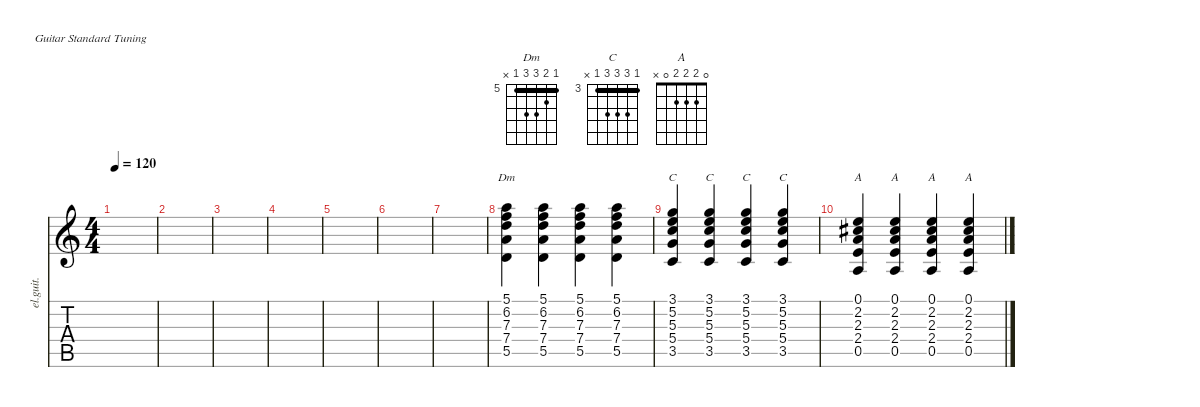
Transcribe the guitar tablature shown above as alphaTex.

\defaultSystemsLayout 4
\hideDynamics
\bracketExtendMode nobrackets
\track ("Rhythm" "el.guit.") {instrument electricguitarclean}
\staff {score tabs}
\tuning (E4 B3 G3 D3 A2 E2)
\chord ("Dm" 5 6 7 7 5 x) {firstfret 5 showfingering false barre 5}
\chord ("C" 3 5 5 5 3 x) {firstfret 3 showfingering false barre 3}
\chord ("A" 0 2 2 2 0 x) {showfingering false}
\ts (4 4)
\tempo 120
\clef g2
\ks c
|
|
|
|
|
|
|
(5.5 7.4 7.3 6.2 5.1).4{ch "Dm" beam Down} (5.5 7.4 7.3 6.2 5.1).4{beam Down} (5.5 7.4 7.3 6.2 5.1).4{beam Down} (5.5 7.4 7.3 6.2 5.1).4{beam Down} |
(3.5 5.4 5.3 5.2 3.1).4{ch "C" beam Up} (3.5 5.4 5.3 5.2 3.1).4{ch "C" beam Up} (3.5 5.4 5.3 5.2 3.1).4{ch "C" beam Up} (3.5 5.4 5.3 5.2 3.1).4{ch "C" beam Up} |
(0.5 2.4 2.3 2.2{acc #} 0.1).4{ch "A" beam Up} (0.5 2.4 2.3 2.2{acc #} 0.1).4{ch "A" beam Up} (0.5 2.4 2.3 2.2{acc #} 0.1).4{ch "A" beam Up} (0.5 2.4 2.3 2.2{acc #} 0.1).4{ch "A" beam Up}
